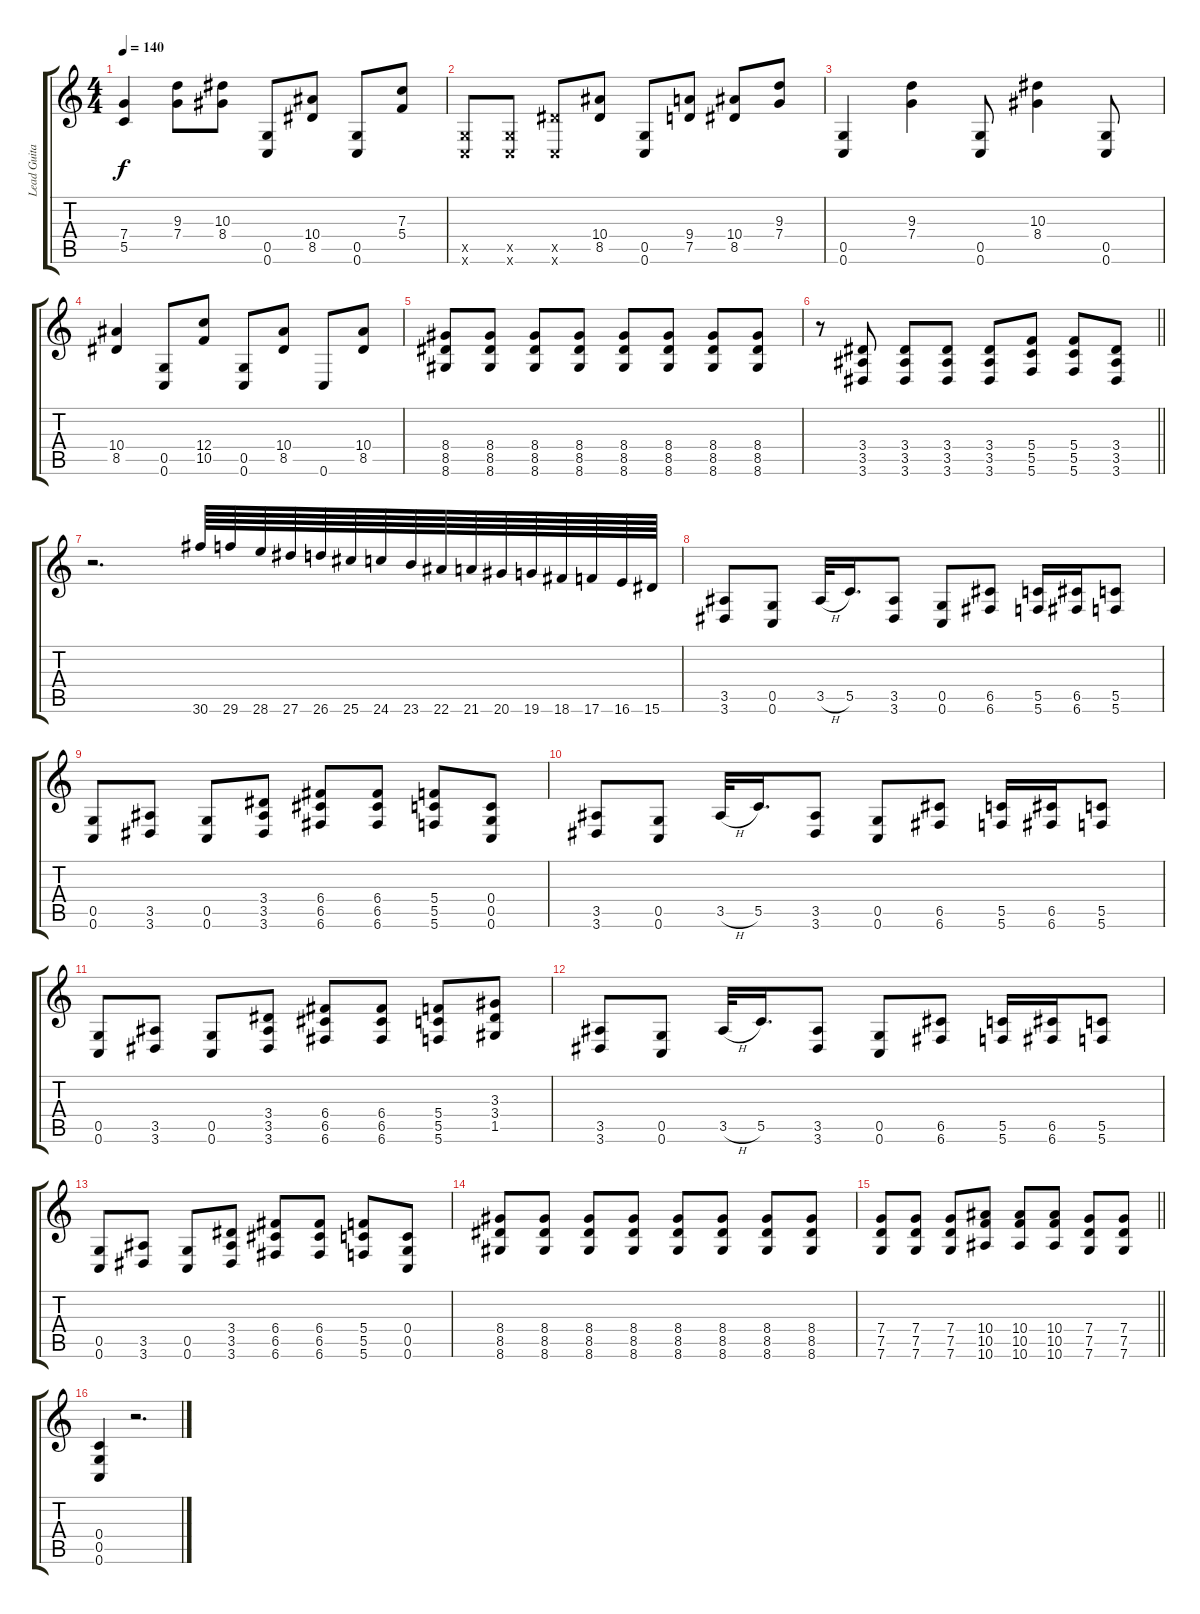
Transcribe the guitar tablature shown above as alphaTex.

\track ("Lead Guitar" "Lead Guita") {instrument distortionguitar}
\staff {score tabs}
\tuning (D4 A3 F3 C3 G2 C2) {hide}
\ts (4 4)
\tempo 140
\clef g2
\ks c
(7.4 5.5).4{dy f} (9.3 7.4).8 (10.3 8.4).8 (0.5 0.6).8 (10.4 8.5).8 (0.5 0.6).8 (7.3 5.4).8 |
(0.5{x} 0.6{x}).8 (0.5{x} 0.6{x}).8 (8.5{x} 0.6{x}).8 (10.4 8.5).8 (0.5 0.6).8 (9.4 7.5).8 (10.4 8.5).8 (9.3 7.4).8 |
(0.5 0.6).4 (9.3 7.4).4 (0.5 0.6).8 (10.3 8.4).4 (0.5 0.6).8 |
(10.4 8.5).4 (0.5 0.6).8 (12.4 10.5).8 (0.5 0.6).8 (10.4 8.5).8 0.6.8 (10.4 8.5).8 |
(8.4 8.5 8.6).8 (8.4 8.5 8.6).8 (8.4 8.5 8.6).8 (8.4 8.5 8.6).8 (8.4 8.5 8.6).8 (8.4 8.5 8.6).8 (8.4 8.5 8.6).8 (8.4 8.5 8.6).8 |
\barLineRight lightlight
r.8 (3.4 3.5 3.6).8 (3.4 3.5 3.6).8 (3.4 3.5 3.6).8 (3.4 3.5 3.6).8 (5.4 5.5 5.6).8 (5.4 5.5 5.6).8 (3.4 3.5 3.6).8 |
r.2{d} 30.6.64 29.6.64 28.6.64 27.6.64 26.6.64 25.6.64 24.6.64 23.6.64 22.6.64 21.6.64 20.6.64 19.6.64 18.6.64 17.6.64 16.6.64 15.6.64 |
(3.5 3.6).8 (0.5 0.6).8 3.5{h}.32 5.5.16{d} (3.5 3.6).8 (0.5 0.6).8 (6.5 6.6).8 (5.5 5.6).16 (6.5 6.6).16 (5.5 5.6).8 |
(0.5 0.6).8 (3.5 3.6).8 (0.5 0.6).8 (3.4 3.5 3.6).8 (6.4 6.5 6.6).8 (6.4 6.5 6.6).8 (5.4 5.5 5.6).8 (0.4 0.5 0.6).8 |
(3.5 3.6).8 (0.5 0.6).8 3.5{h}.32 5.5.16{d} (3.5 3.6).8 (0.5 0.6).8 (6.5 6.6).8 (5.5 5.6).16 (6.5 6.6).16 (5.5 5.6).8 |
(0.5 0.6).8 (3.5 3.6).8 (0.5 0.6).8 (3.4 3.5 3.6).8 (6.4 6.5 6.6).8 (6.4 6.5 6.6).8 (5.4 5.5 5.6).8 (3.3 3.4 1.5).8 |
(3.5 3.6).8 (0.5 0.6).8 3.5{h}.32 5.5.16{d} (3.5 3.6).8 (0.5 0.6).8 (6.5 6.6).8 (5.5 5.6).16 (6.5 6.6).16 (5.5 5.6).8 |
(0.5 0.6).8 (3.5 3.6).8 (0.5 0.6).8 (3.4 3.5 3.6).8 (6.4 6.5 6.6).8 (6.4 6.5 6.6).8 (5.4 5.5 5.6).8 (0.4 0.5 0.6).8 |
(8.4 8.5 8.6).8 (8.4 8.5 8.6).8 (8.4 8.5 8.6).8 (8.4 8.5 8.6).8 (8.4 8.5 8.6).8 (8.4 8.5 8.6).8 (8.4 8.5 8.6).8 (8.4 8.5 8.6).8 |
\barLineRight lightlight
(7.4 7.5 7.6).8 (7.4 7.5 7.6).8 (7.4 7.5 7.6).8 (10.4 10.5 10.6).8 (10.4 10.5 10.6).8 (10.4 10.5 10.6).8 (7.4 7.5 7.6).8 (7.4 7.5 7.6).8 |
(0.4 0.5 0.6).4 r.2{d}
